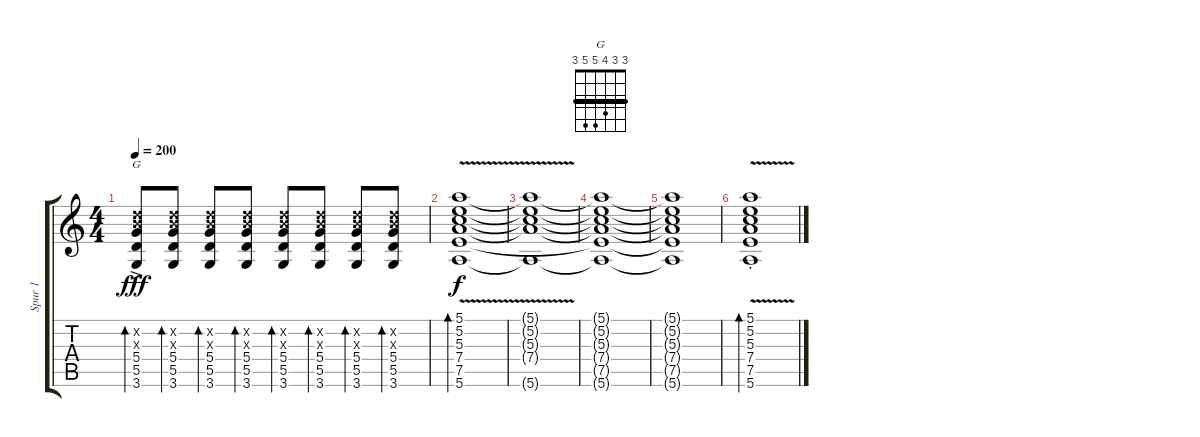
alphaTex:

\track ("Spur 1" "Spur 1") {instrument overdrivenguitar}
\staff {score tabs}
\tuning (E4 B3 G3 D3 A2 E2) {hide}
\chord ("G" 3 3 4 5 5 3) {barre 3}
\ts (4 4)
\tempo 200
\clef g2
\ks c
(3.2{x} 4.3{x} 5.4 5.5{ac} 3.6).8{bd 60 ch "G" dy fff} (3.2{x} 4.3{x} 5.4 5.5 3.6).8{bd 60} (3.2{x} 4.3{x} 5.4 5.5 3.6).8{bd 60} (3.2{x} 4.3{x} 5.4 5.5 3.6).8{bd 60} (3.2{x} 4.3{x} 5.4 5.5 3.6).8{bd 60} (3.2{x} 4.3{x} 5.4 5.5 3.6).8{bd 60} (3.2{x} 4.3{x} 5.4 5.5 3.6).8{bd 60} (3.2{x} 4.3{x} 5.4 5.5 3.6).8{bd 60} |
(5.1 5.2{v} 5.3 7.4 7.5 5.6).1{bd 120 dy f} |
(5.1{t} 5.2{t} 5.3{t} 7.4{t} 5.6{t}).1 |
(5.1{t} 5.2{t} 5.3{t} 7.4{t} 7.5{t} 5.6{t}).1 |
(5.1{t} 5.2{t} 5.3{t} 7.4{t} 7.5{t} 5.6{t}).1 |
(5.1{st} 5.2{v st} 5.3{st} 7.4{st} 7.5{st} 5.6{st}).1{bd 120}
